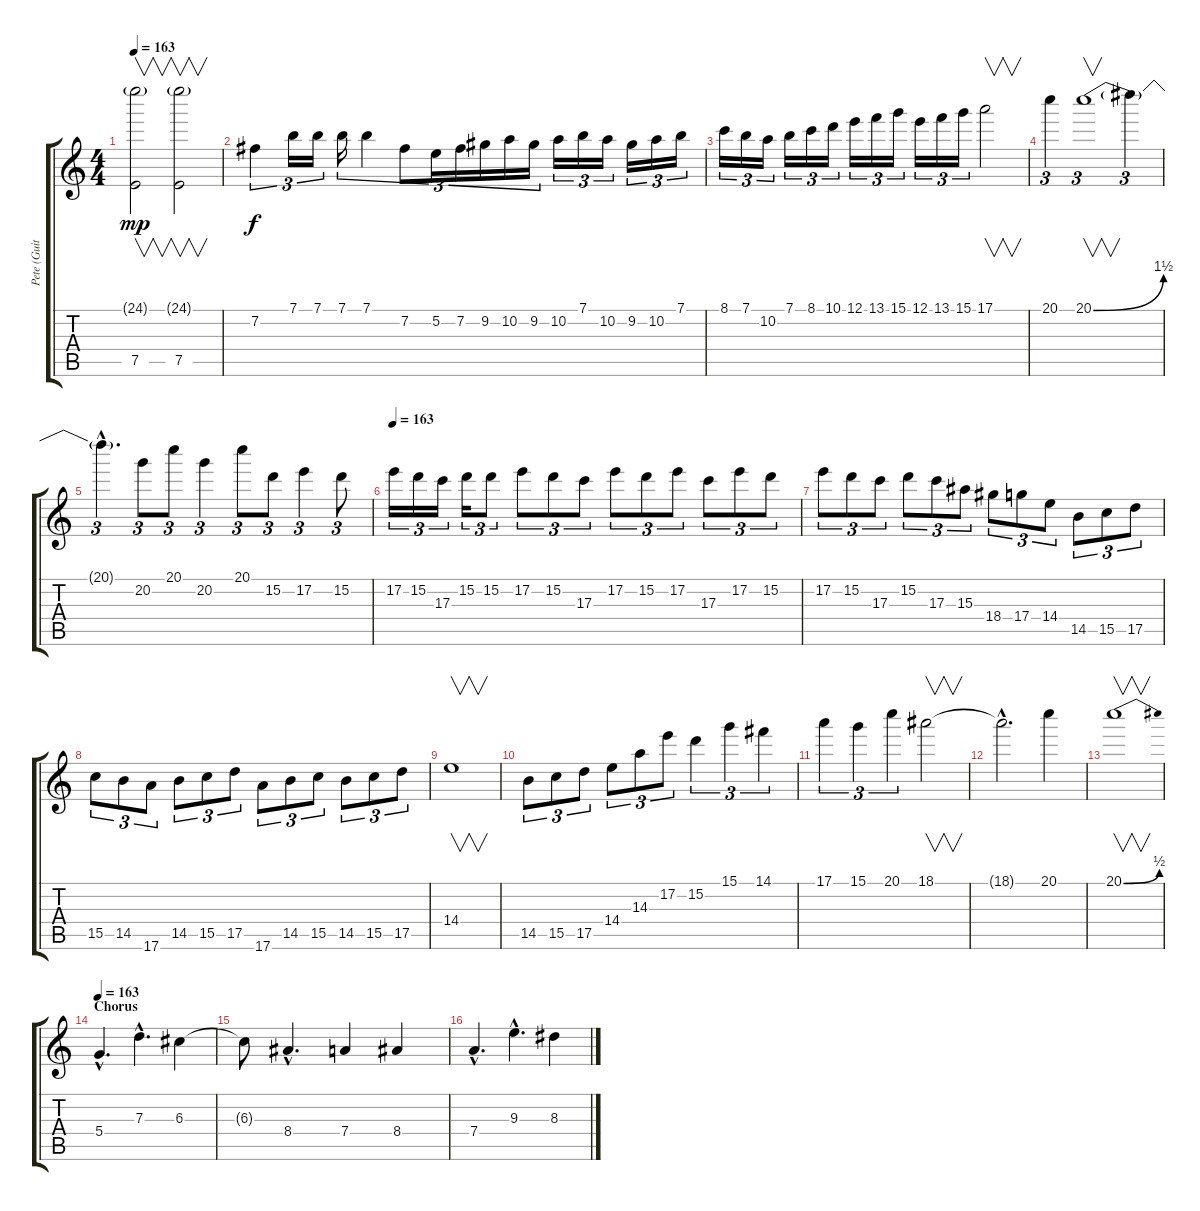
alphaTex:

\track ("Pete (Guitar)" "Pete (Guit") {instrument overdrivenguitar}
\staff {score tabs}
\tuning (E4 B3 G3 D3 A2 E2) {hide}
\ts (4 4)
\tempo 163
\clef g2
\ks c
(24.1{g} 7.5).2{v dy mp} (24.1{g} 7.5).2{v} |
7.2.4{tu (3 2) dy f} 7.1.16{tu (3 2)} 7.1.16{tu (3 2)} 7.1.16{tu (3 2)} 7.1.4{tu (3 2)} 7.2.8{tu (3 2)} 5.2.16{tu (3 2)} 7.2.16{tu (3 2)} 9.2.16{tu (3 2)} 10.2.16{tu (3 2)} 9.2.16{tu (3 2)} 10.2.16{tu (3 2)} 7.1.16{tu (3 2)} 10.2.16{tu (3 2)} 9.2.16{tu (3 2)} 10.2.16{tu (3 2)} 7.1.16{tu (3 2)} |
8.1.16{tu (3 2)} 7.1.16{tu (3 2)} 10.2.16{tu (3 2)} 7.1.16{tu (3 2)} 8.1.16{tu (3 2)} 10.1.16{tu (3 2)} 12.1.16{tu (3 2)} 13.1.16{tu (3 2)} 15.1.16{tu (3 2)} 12.1.16{tu (3 2)} 13.1.16{tu (3 2)} 15.1.16{tu (3 2)} 17.1.2{v} |
20.1.4{tu (3 2)} 20.1{be (bend 0 0 60 6)}.1{v tu (3 2)} 20.1{t}.4{tu (3 2)} |
20.1{hac t}.4{d tu (3 2)} 20.2.8{tu (3 2)} 20.1.8{tu (3 2)} 20.2.4{tu (3 2)} 20.1.8{tu (3 2)} 15.2.8{tu (3 2)} 17.2.4{tu (3 2)} 15.2.8{tu (3 2)} |
\tempo 163
17.2.16{tu (3 2)} 15.2.16{tu (3 2)} 17.3.16{tu (3 2)} 15.2.16{tu (3 2)} 15.2.8{tu (3 2)} 17.2.8{tu (3 2)} 15.2.8{tu (3 2)} 17.3.8{tu (3 2)} 17.2.8{tu (3 2)} 15.2.8{tu (3 2)} 17.2.8{tu (3 2)} 17.3.8{tu (3 2)} 17.2.8{tu (3 2)} 15.2.8{tu (3 2)} |
17.2.8{tu (3 2)} 15.2.8{tu (3 2)} 17.3.8{tu (3 2)} 15.2.8{tu (3 2)} 17.3.8{tu (3 2)} 15.3.8{tu (3 2)} 18.4.8{tu (3 2)} 17.4.8{tu (3 2)} 14.4.8{tu (3 2)} 14.5.8{tu (3 2)} 15.5.8{tu (3 2)} 17.5.8{tu (3 2)} |
15.5.8{tu (3 2)} 14.5.8{tu (3 2)} 17.6.8{tu (3 2)} 14.5.8{tu (3 2)} 15.5.8{tu (3 2)} 17.5.8{tu (3 2)} 17.6.8{tu (3 2)} 14.5.8{tu (3 2)} 15.5.8{tu (3 2)} 14.5.8{tu (3 2)} 15.5.8{tu (3 2)} 17.5.8{tu (3 2)} |
14.4.1{v} |
14.5.8{tu (3 2)} 15.5.8{tu (3 2)} 17.5.8{tu (3 2)} 14.4.8{tu (3 2)} 14.3.8{tu (3 2)} 17.2.8{tu (3 2)} 15.2.4{tu (3 2)} 15.1.4{tu (3 2)} 14.1.4{tu (3 2)} |
17.1.4{tu (3 2)} 15.1.4{tu (3 2)} 20.1.4{tu (3 2)} 18.1.2{v} |
18.1{hac t}.2{d} 20.1.4 |
20.1{be (bend 0 0 60 2)}.1{v} |
\section ("" "Chorus")
\tempo 163
5.4{hac}.4{d} 7.3{hac}.4{d} 6.3.4 |
6.3{t}.8 8.4{hac}.4{d} 7.4.4 8.4.4 |
7.4{hac}.4{d} 9.3{hac}.4{d} 8.3.4
